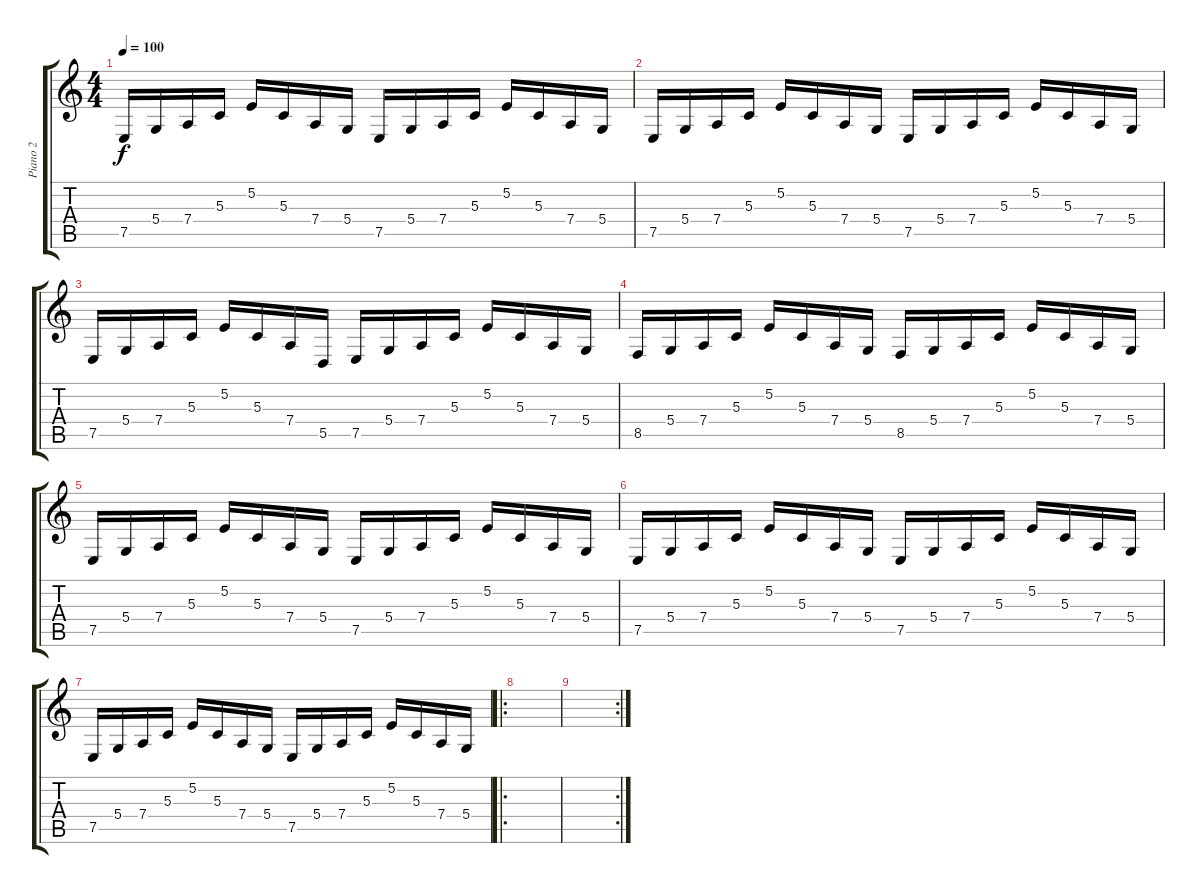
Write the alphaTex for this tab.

\track ("Piano 2" "Piano 2") {instrument electricpiano1}
\staff {score tabs}
\tuning (E4 B3 G3 D3 A2 E2) {hide}
\ts (4 4)
\tempo 100
\clef g2
\ks c
7.5.16{dy f} 5.4.16 7.4.16 5.3.16 5.2.16 5.3.16 7.4.16 5.4.16 7.5.16 5.4.16 7.4.16 5.3.16 5.2.16 5.3.16 7.4.16 5.4.16 |
7.5.16 5.4.16 7.4.16 5.3.16 5.2.16 5.3.16 7.4.16 5.4.16 7.5.16 5.4.16 7.4.16 5.3.16 5.2.16 5.3.16 7.4.16 5.4.16 |
7.5.16 5.4.16 7.4.16 5.3.16 5.2.16 5.3.16 7.4.16 5.5.16 7.5.16 5.4.16 7.4.16 5.3.16 5.2.16 5.3.16 7.4.16 5.4.16 |
8.5.16 5.4.16 7.4.16 5.3.16 5.2.16 5.3.16 7.4.16 5.4.16 8.5.16 5.4.16 7.4.16 5.3.16 5.2.16 5.3.16 7.4.16 5.4.16 |
7.5.16 5.4.16 7.4.16 5.3.16 5.2.16 5.3.16 7.4.16 5.4.16 7.5.16 5.4.16 7.4.16 5.3.16 5.2.16 5.3.16 7.4.16 5.4.16 |
7.5.16 5.4.16 7.4.16 5.3.16 5.2.16 5.3.16 7.4.16 5.4.16 7.5.16 5.4.16 7.4.16 5.3.16 5.2.16 5.3.16 7.4.16 5.4.16 |
7.5.16 5.4.16 7.4.16 5.3.16 5.2.16 5.3.16 7.4.16 5.4.16 7.5.16 5.4.16 7.4.16 5.3.16 5.2.16 5.3.16 7.4.16 5.4.16 |
\ro
|
\rc 2
